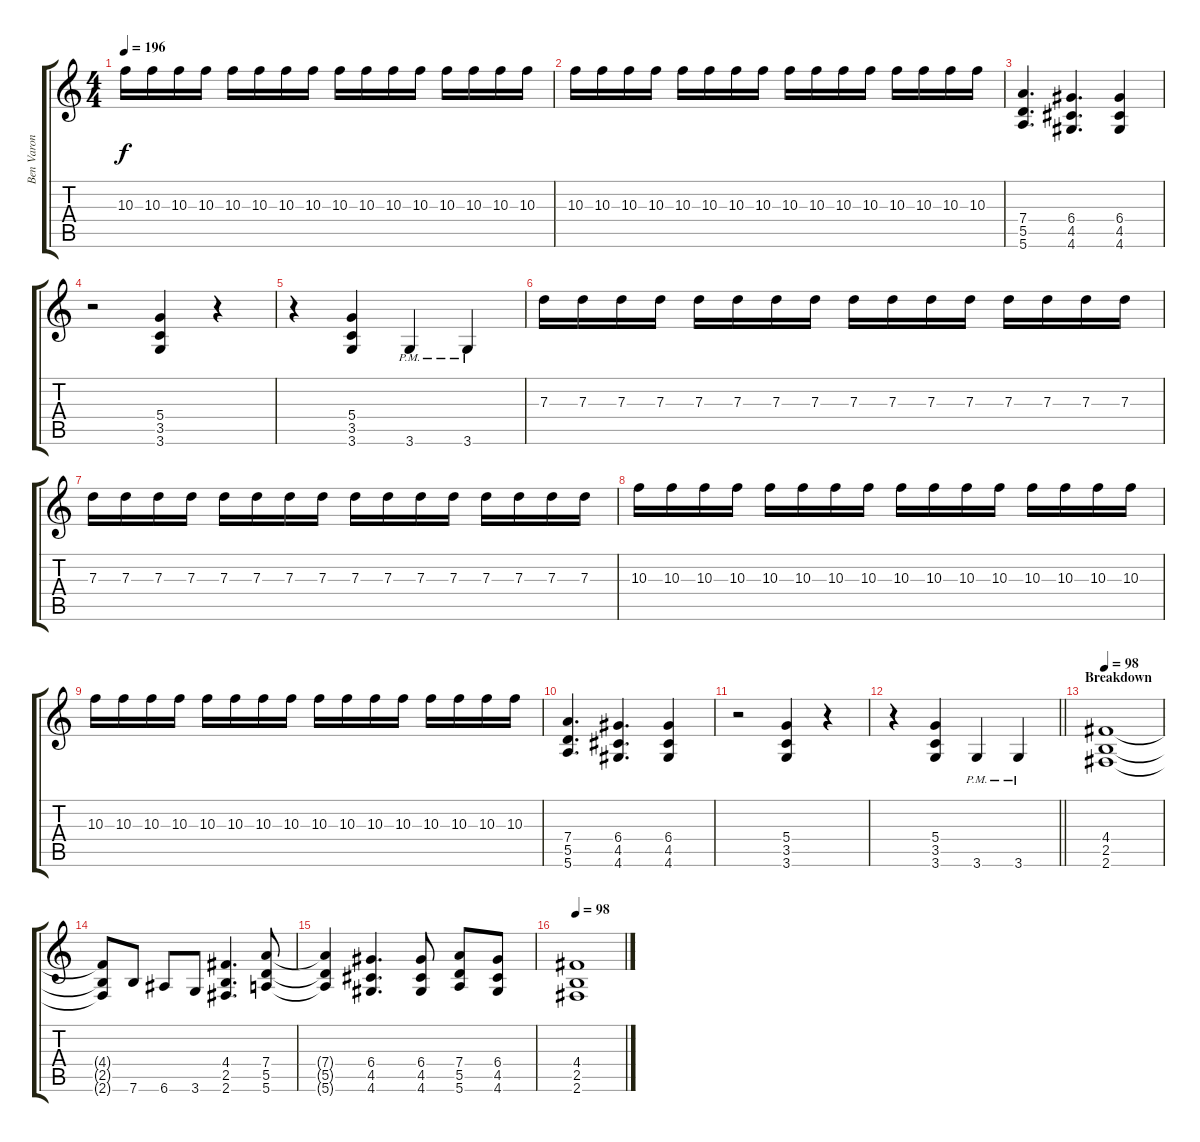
\track ("Ben Varon" "Ben Varon") {instrument distortionguitar}
\staff {score tabs}
\tuning (E4 B3 G3 D3 A2 E2) {hide}
\ts (4 4)
\tempo 196
\clef g2
\ks c
10.3.16{dy f} 10.3.16 10.3.16 10.3.16 10.3.16 10.3.16 10.3.16 10.3.16 10.3.16 10.3.16 10.3.16 10.3.16 10.3.16 10.3.16 10.3.16 10.3.16 |
10.3.16 10.3.16 10.3.16 10.3.16 10.3.16 10.3.16 10.3.16 10.3.16 10.3.16 10.3.16 10.3.16 10.3.16 10.3.16 10.3.16 10.3.16 10.3.16 |
(7.4 5.5 5.6).4{d} (6.4 4.5 4.6).4{d} (6.4 4.5 4.6).4 |
r.2 (5.4 3.5 3.6).4 r.4 |
r.4 (5.4 3.5 3.6).4 3.6{pm}.4 3.6{pm}.4 |
7.3.16 7.3.16 7.3.16 7.3.16 7.3.16 7.3.16 7.3.16 7.3.16 7.3.16 7.3.16 7.3.16 7.3.16 7.3.16 7.3.16 7.3.16 7.3.16 |
7.3.16 7.3.16 7.3.16 7.3.16 7.3.16 7.3.16 7.3.16 7.3.16 7.3.16 7.3.16 7.3.16 7.3.16 7.3.16 7.3.16 7.3.16 7.3.16 |
10.3.16 10.3.16 10.3.16 10.3.16 10.3.16 10.3.16 10.3.16 10.3.16 10.3.16 10.3.16 10.3.16 10.3.16 10.3.16 10.3.16 10.3.16 10.3.16 |
10.3.16 10.3.16 10.3.16 10.3.16 10.3.16 10.3.16 10.3.16 10.3.16 10.3.16 10.3.16 10.3.16 10.3.16 10.3.16 10.3.16 10.3.16 10.3.16 |
(7.4 5.5 5.6).4{d} (6.4 4.5 4.6).4{d} (6.4 4.5 4.6).4 |
r.2 (5.4 3.5 3.6).4 r.4 |
\barLineRight lightlight
r.4 (5.4 3.5 3.6).4 3.6{pm}.4 3.6{pm}.4 |
\section ("" "Breakdown")
\tempo 98
(4.4 2.5 2.6).1 |
(4.4{t} 2.5{t} 2.6{t}).8 7.6.8 6.6.8 3.6.8 (4.4 2.5 2.6).4{d} (7.4 5.5 5.6).8 |
(7.4{t} 5.5{t} 5.6{t}).4 (6.4 4.5 4.6).4{d} (6.4 4.5 4.6).8 (7.4 5.5 5.6).8 (6.4 4.5 4.6).8 |
\tempo 98
(4.4 2.5 2.6).1
